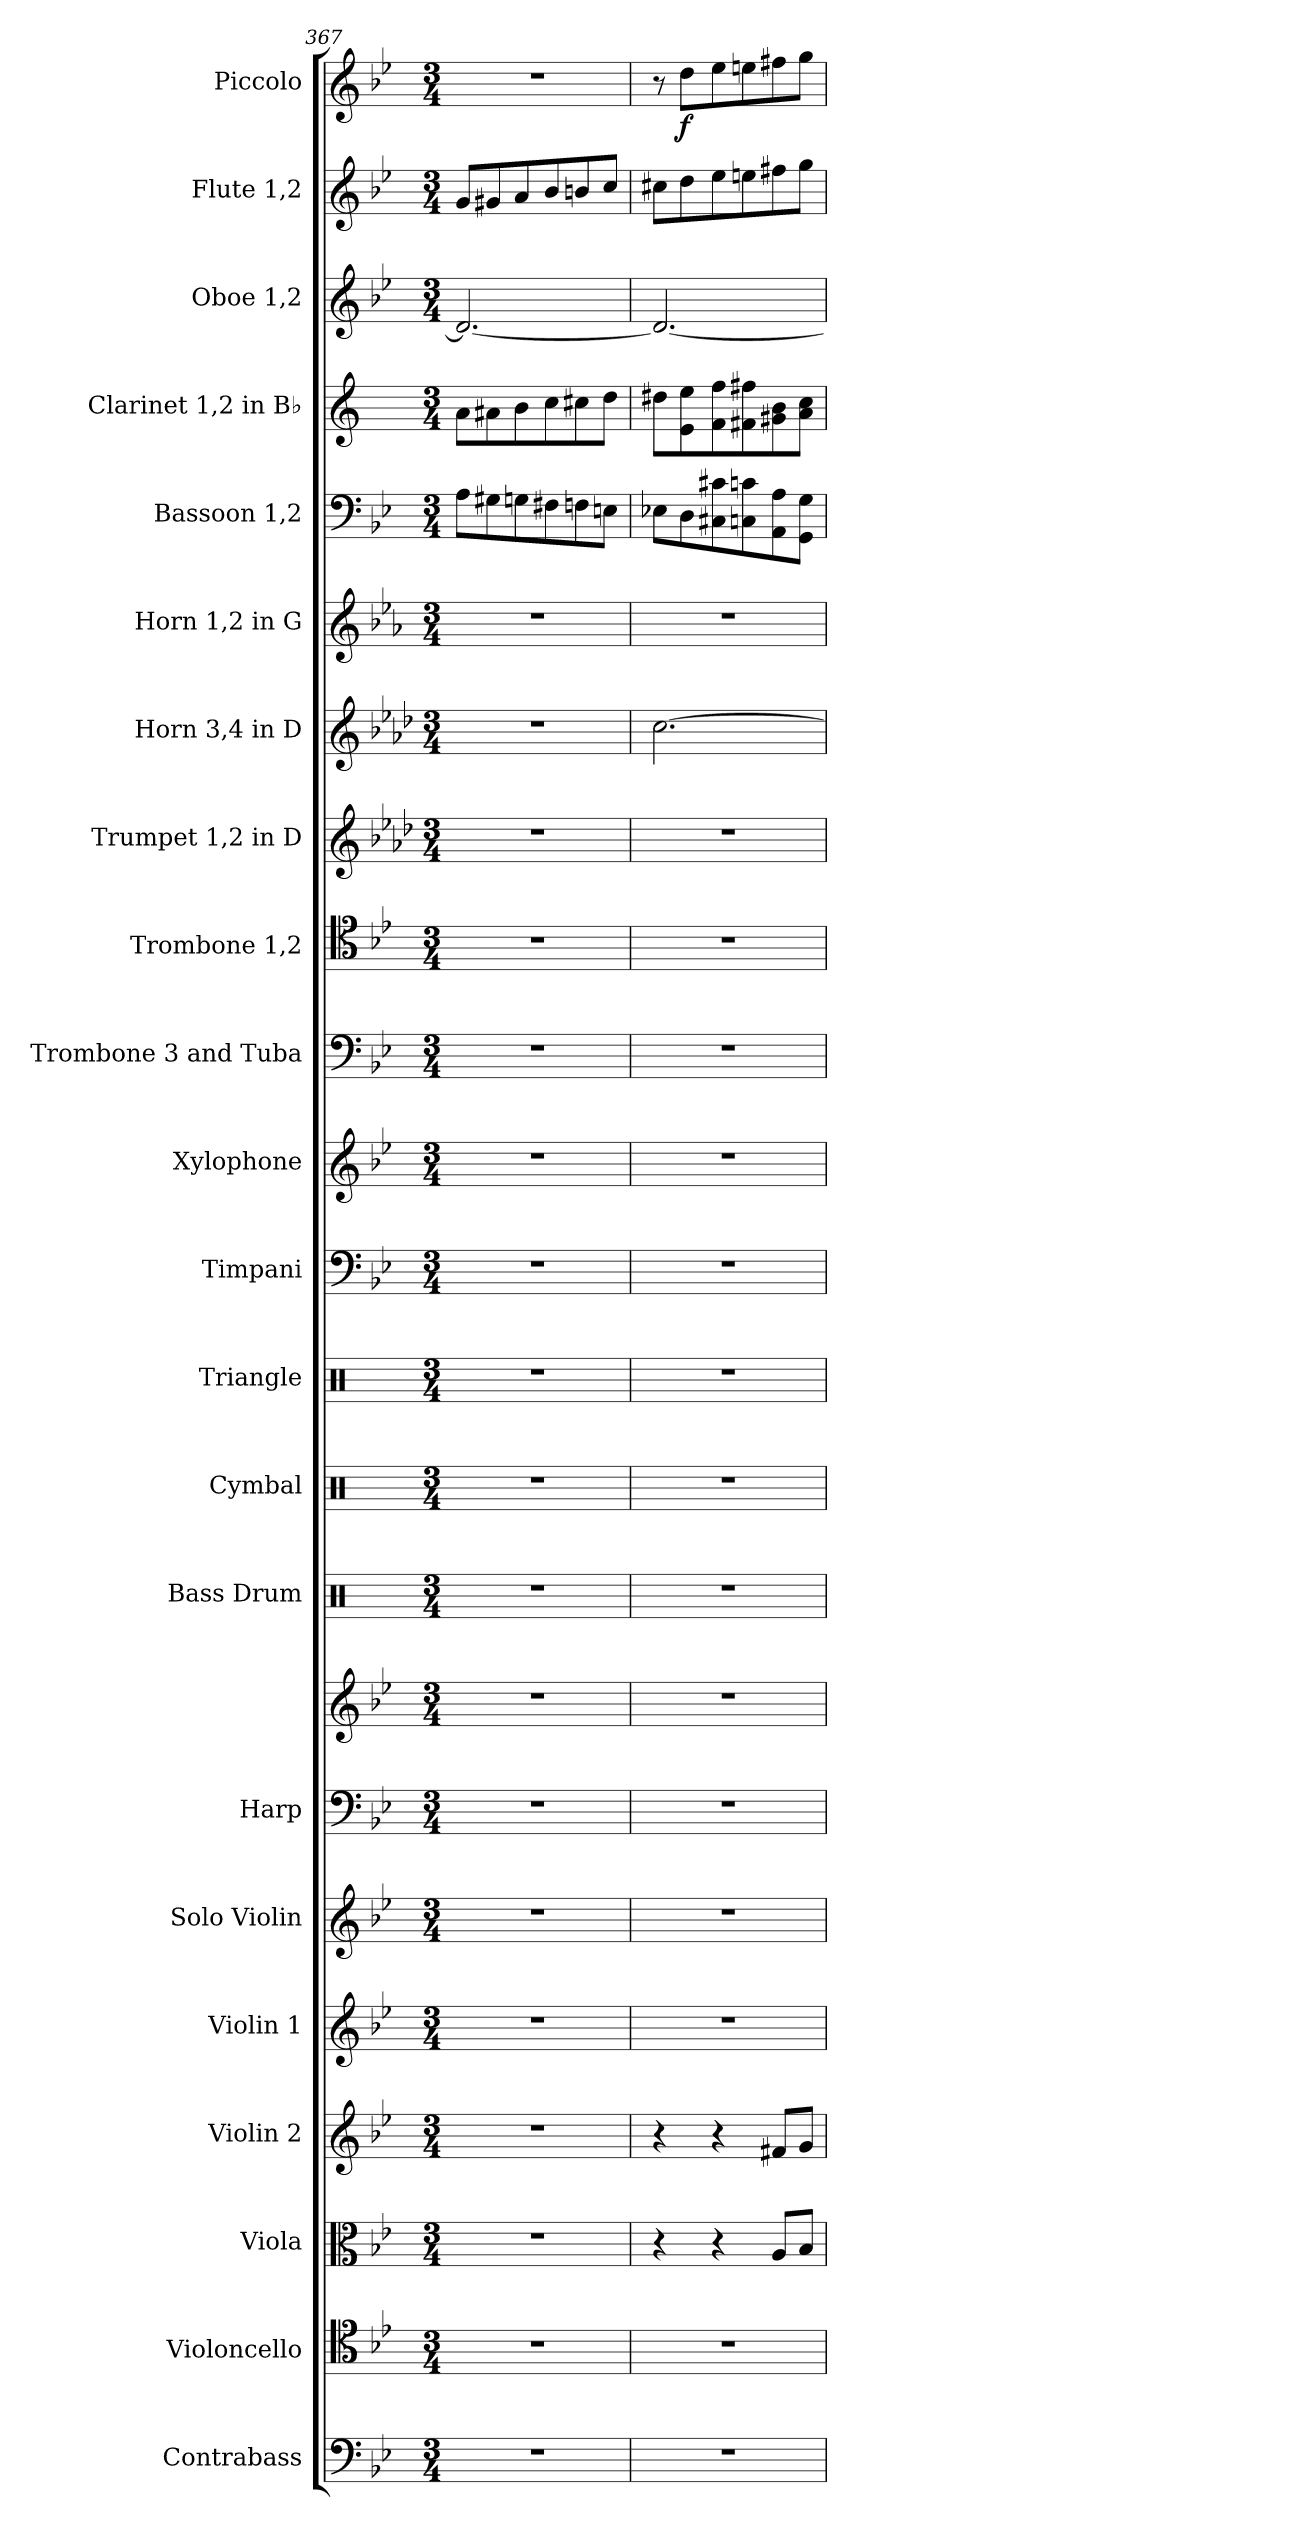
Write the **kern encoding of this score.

**kern	**kern	**kern	**kern	**kern	**kern	**kern	**kern	**kern	**kern	**kern	**kern	**kern	**kern	**kern	**kern	**kern	**kern	**kern	**kern	**kern	**kern	**kern	**dynam
*part22	*part21	*part20	*part19	*part18	*part17	*part16	*part16	*part15	*part14	*part13	*part12	*part11	*part10	*part9	*part8	*part7	*part6	*part5	*part4	*part3	*part2	*part1	*part1
*staff23	*staff22	*staff21	*staff20	*staff19	*staff18	*staff17	*staff16	*staff15	*staff14	*staff13	*staff12	*staff11	*staff10	*staff9	*staff8	*staff7	*staff6	*staff5	*staff4	*staff3	*staff2	*staff1	*staff1
*I"Contrabass	*I"Violoncello	*I"Viola	*I"Violin 2	*I"Violin 1	*I"Solo Violin	*I"Harp	*	*I"Bass Drum	*I"Cymbal	*I"Triangle	*I"Timpani	*I"Xylophone	*I"Trombone 3 and Tuba	*I"Trombone 1,2	*I"Trumpet 1,2 in D	*I"Horn 3,4 in D	*I"Horn 1,2 in G	*I"Bassoon 1,2	*I"Clarinet 1,2 in B♭	*I"Oboe 1,2	*I"Flute 1,2	*I"Piccolo	*
*I'Cb.	*I'Vc.	*I'Vla.	*I'Vln. 2	*I'Vln. 1	*I'Solo Vln.	*I'Hrp.	*	*I'B.D	*I'Cym.	*I'Trgl.	*I'Timp.	*I'Xyl.	*I'Tbn. 3 and Tba.	*I'Tbn. 1,2	*I'Tpt. 1,2 in D	*I'Hn. 3,4 in D	*I'Hn. 1,2 in G	*I'Bsn. 1,2	*I'Cl. 1,2 in B♭	*I'Ob. 1,2	*I'Fl. 1,2	*I'Picc.	*
*clefF4	*clefC4	*clefC3	*clefG2	*clefG2	*clefG2	*clefF4	*clefG2	*clefX	*clefX	*clefX	*clefF4	*clefG2	*clefF4	*clefC4	*clefG2	*clefG2	*clefG2	*clefF4	*clefG2	*clefG2	*clefG2	*clefG2	*
*ITrd7c12	*	*	*	*	*	*	*	*	*	*	*	*ITrd-7c-12	*	*	*ITrd-1c-2	*ITrd6c10	*ITrd3c5	*	*ITrd1c2	*	*	*ITrd-7c-12	*
*k[b-e-]	*k[b-e-]	*k[b-e-]	*k[b-e-]	*k[b-e-]	*k[b-e-]	*k[b-e-]	*k[b-e-]	*k[]	*k[]	*k[]	*k[b-e-]	*k[b-e-]	*k[b-e-]	*k[b-e-]	*k[b-e-]	*k[b-e-]	*k[b-e-]	*k[b-e-]	*k[b-e-]	*k[b-e-]	*k[b-e-]	*k[b-e-]	*
*M3/4	*M3/4	*M3/4	*M3/4	*M3/4	*M3/4	*M3/4	*M3/4	*M3/4	*M3/4	*M3/4	*M3/4	*M3/4	*M3/4	*M3/4	*M3/4	*M3/4	*M3/4	*M3/4	*M3/4	*M3/4	*M3/4	*M3/4	*
=367	=367	=367	=367	=367	=367	=367	=367	=367	=367	=367	=367	=367	=367	=367	=367	=367	=367	=367	=367	=367	=367	=367	=367
2.r	2.r	2.r	2.r	2.r	2.r	2.r	2.r	2.r	2.r	2.r	2.r	2.r	2.r	2.r	2.r	2.r	2.r	8A\L	8g\L	2.d/_	8g/L	2.r	.
.	.	.	.	.	.	.	.	.	.	.	.	.	.	.	.	.	.	8G#X\	8g#X\	.	8g#X/	.	.
.	.	.	.	.	.	.	.	.	.	.	.	.	.	.	.	.	.	8Gn\	8a\	.	8a/	.	.
.	.	.	.	.	.	.	.	.	.	.	.	.	.	.	.	.	.	8F#X\	8b-\	.	8b-/	.	.
.	.	.	.	.	.	.	.	.	.	.	.	.	.	.	.	.	.	8Fn\	8bn\	.	8bn/	.	.
.	.	.	.	.	.	.	.	.	.	.	.	.	.	.	.	.	.	8En\J	8cc\J	.	8cc/J	.	.
=368	=368	=368	=368	=368	=368	=368	=368	=368	=368	=368	=368	=368	=368	=368	=368	=368	=368	=368	=368	=368	=368	=368	=368
2.r	2.r	4r	4r	2.r	2.r	2.r	2.r	2.r	2.r	2.r	2.r	2.r	2.r	2.r	2.r	[2.d\	2.r	8E-X\L	8cc#X\L	2.d/_	8cc#X\L	8r	.
!	!	!	!	!	!	!	!	!	!	!	!	!	!	!	!	!	!	!	!	!	!	!	!LO:DY:b
.	.	.	.	.	.	.	.	.	.	.	.	.	.	.	.	.	.	8D\	8d\ 8dd\	.	8dd\	8ddd\L	f
.	.	4r	4r	.	.	.	.	.	.	.	.	.	.	.	.	.	.	8C#X\ 8c#X\	8e-\ 8ee-\	.	8ee-\	8eee-\	.
.	.	.	.	.	.	.	.	.	.	.	.	.	.	.	.	.	.	8Cn\ 8cn\	8en\ 8een\	.	8een\	8eeen\	.
.	.	8A/L	8f#X/L	.	.	.	.	.	.	.	.	.	.	.	.	.	.	8AA\ 8A\	8f#X\ 8a\	.	8ff#X\	8fff#X\	.
.	.	8B-/J	8g/J	.	.	.	.	.	.	.	.	.	.	.	.	.	.	8GG\ 8G\J	8g\ 8b-\J	.	8gg\J	8ggg\J	.
=	=	=	=	=	=	=	=	=	=	=	=	=	=	=	=	=	=	=	=	=	=	=	=
*-	*-	*-	*-	*-	*-	*-	*-	*-	*-	*-	*-	*-	*-	*-	*-	*-	*-	*-	*-	*-	*-	*-	*-
